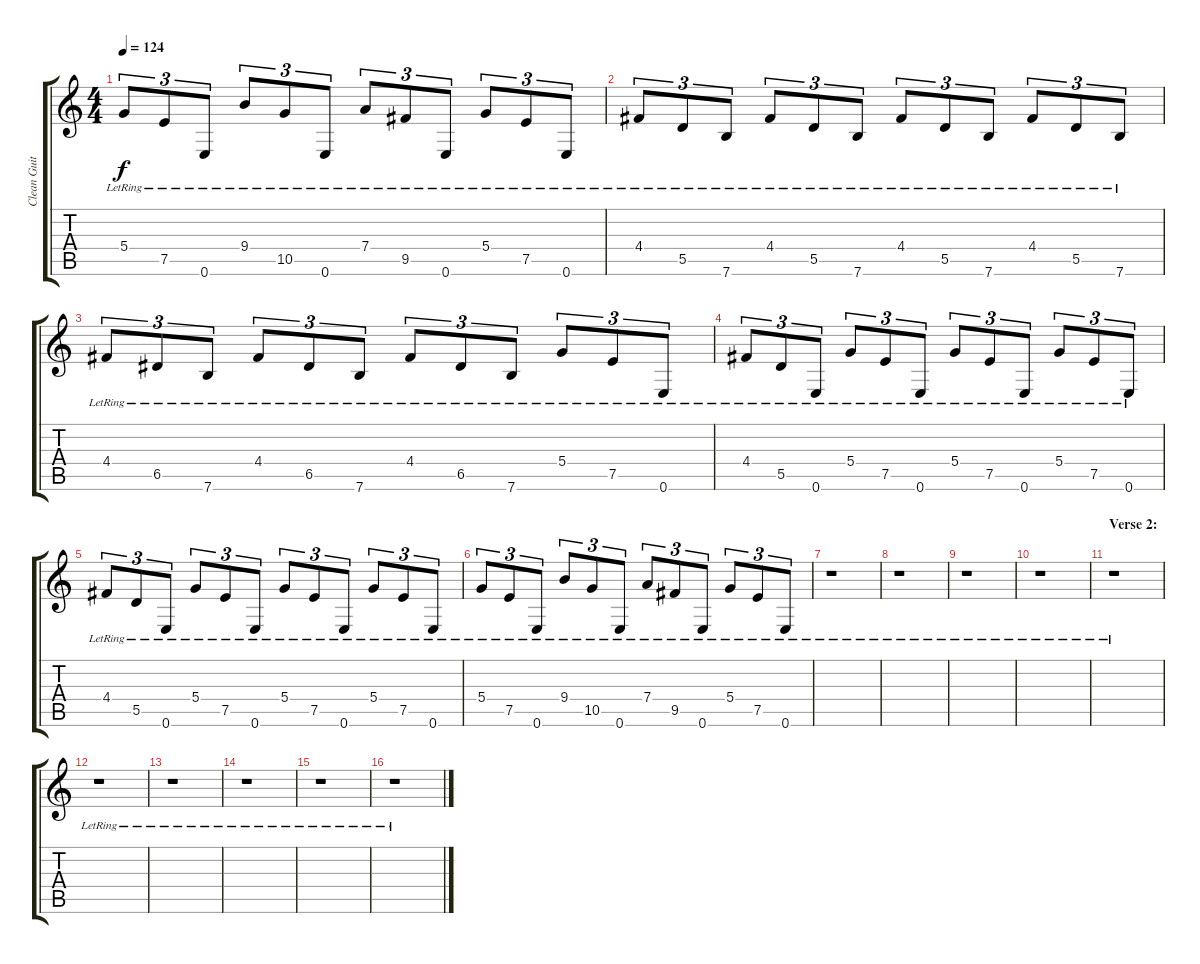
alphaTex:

\track ("Clean Guitar" "Clean Guit") {instrument acousticguitarsteel}
\staff {score tabs}
\tuning (E4 B3 G3 D3 A2 E2) {hide}
\ts (4 4)
\tempo 124
\clef g2
\ks c
5.4{lr}.8{tu (3 2) dy f} 7.5{lr}.8{tu (3 2)} 0.6{lr}.8{tu (3 2)} 9.4{lr}.8{tu (3 2)} 10.5{lr}.8{tu (3 2)} 0.6{lr}.8{tu (3 2)} 7.4{lr}.8{tu (3 2)} 9.5{lr}.8{tu (3 2)} 0.6{lr}.8{tu (3 2)} 5.4{lr}.8{tu (3 2)} 7.5{lr}.8{tu (3 2)} 0.6{lr}.8{tu (3 2)} |
4.4{lr}.8{tu (3 2)} 5.5{lr}.8{tu (3 2)} 7.6{lr}.8{tu (3 2)} 4.4{lr}.8{tu (3 2)} 5.5{lr}.8{tu (3 2)} 7.6{lr}.8{tu (3 2)} 4.4{lr}.8{tu (3 2)} 5.5{lr}.8{tu (3 2)} 7.6{lr}.8{tu (3 2)} 4.4{lr}.8{tu (3 2)} 5.5{lr}.8{tu (3 2)} 7.6{lr}.8{tu (3 2)} |
4.4{lr}.8{tu (3 2)} 6.5{lr}.8{tu (3 2)} 7.6{lr}.8{tu (3 2)} 4.4{lr}.8{tu (3 2)} 6.5{lr}.8{tu (3 2)} 7.6{lr}.8{tu (3 2)} 4.4{lr}.8{tu (3 2)} 6.5{lr}.8{tu (3 2)} 7.6{lr}.8{tu (3 2)} 5.4{lr}.8{tu (3 2)} 7.5{lr}.8{tu (3 2)} 0.6{lr}.8{tu (3 2)} |
4.4{lr}.8{tu (3 2)} 5.5{lr}.8{tu (3 2)} 0.6{lr}.8{tu (3 2)} 5.4{lr}.8{tu (3 2)} 7.5{lr}.8{tu (3 2)} 0.6{lr}.8{tu (3 2)} 5.4{lr}.8{tu (3 2)} 7.5{lr}.8{tu (3 2)} 0.6{lr}.8{tu (3 2)} 5.4{lr}.8{tu (3 2)} 7.5{lr}.8{tu (3 2)} 0.6{lr}.8{tu (3 2)} |
4.4{lr}.8{tu (3 2)} 5.5{lr}.8{tu (3 2)} 0.6{lr}.8{tu (3 2)} 5.4{lr}.8{tu (3 2)} 7.5{lr}.8{tu (3 2)} 0.6{lr}.8{tu (3 2)} 5.4{lr}.8{tu (3 2)} 7.5{lr}.8{tu (3 2)} 0.6{lr}.8{tu (3 2)} 5.4{lr}.8{tu (3 2)} 7.5{lr}.8{tu (3 2)} 0.6{lr}.8{tu (3 2)} |
5.4{lr}.8{tu (3 2)} 7.5{lr}.8{tu (3 2)} 0.6{lr}.8{tu (3 2)} 9.4{lr}.8{tu (3 2)} 10.5{lr}.8{tu (3 2)} 0.6{lr}.8{tu (3 2)} 7.4{lr}.8{tu (3 2)} 9.5{lr}.8{tu (3 2)} 0.6{lr}.8{tu (3 2)} 5.4{lr}.8{tu (3 2)} 7.5{lr}.8{tu (3 2)} 0.6{lr}.8{tu (3 2)} |
r.1 |
r.1 |
r.1 |
r.1 |
\section ("" "Verse 2:")
r.1 |
r.1 |
r.1 |
r.1 |
r.1 |
r.1
